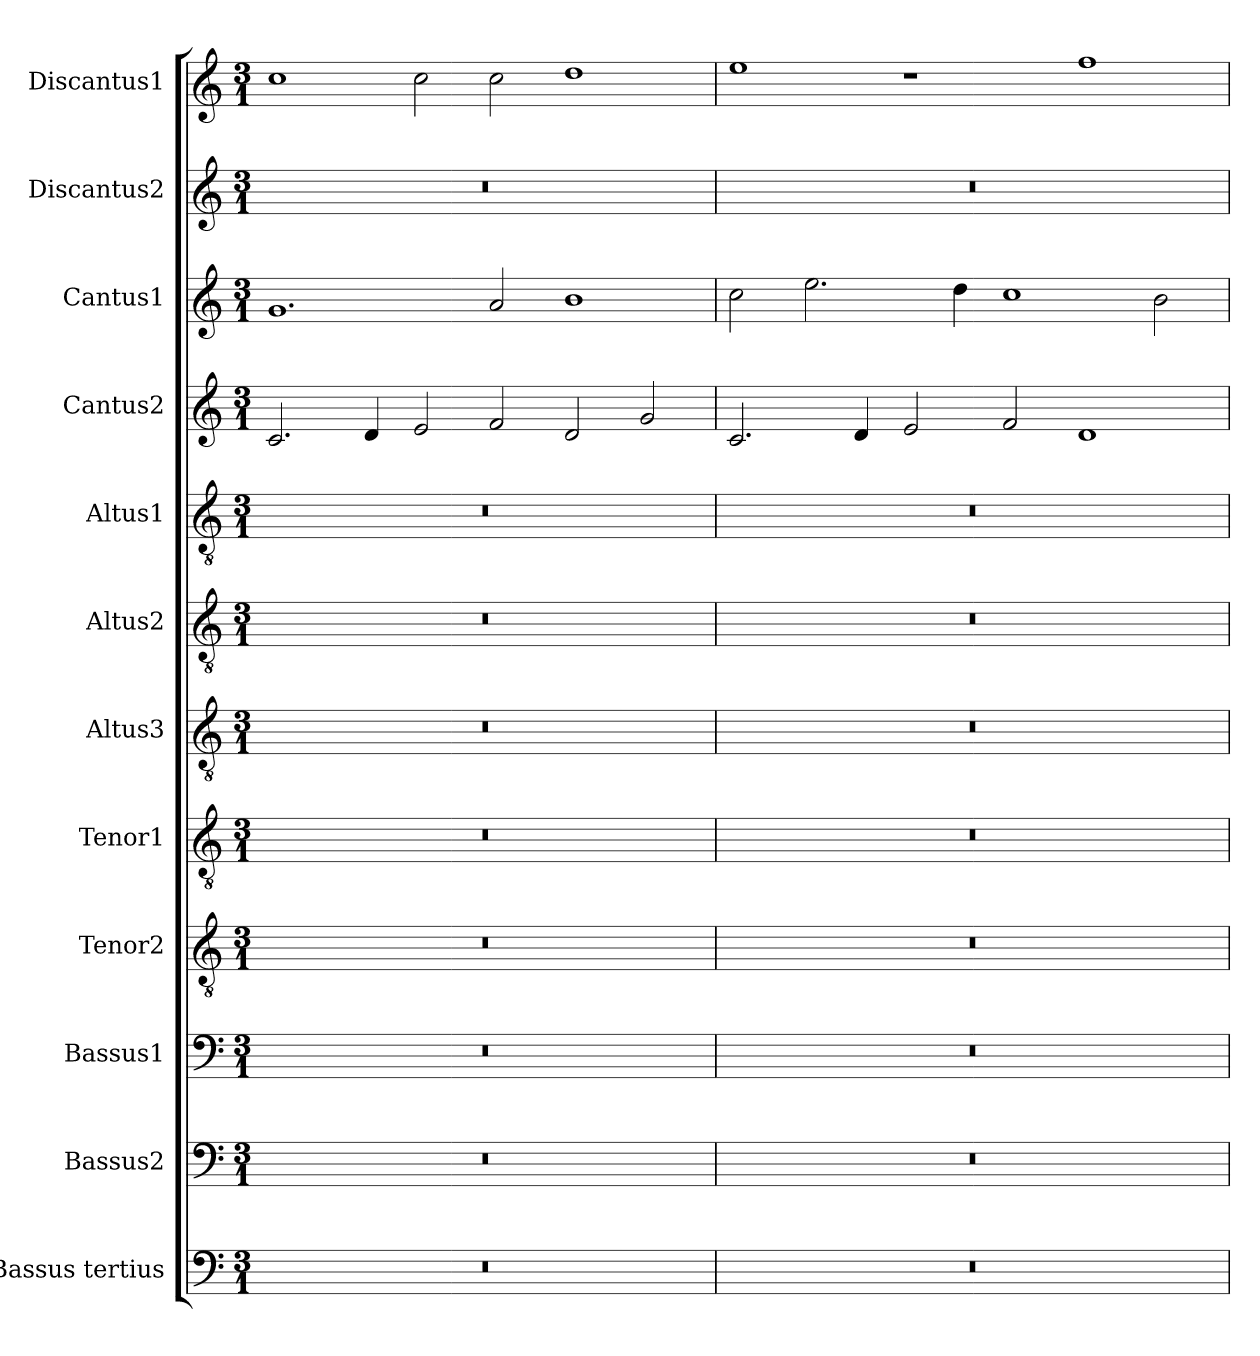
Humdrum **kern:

**kern	**kern	**kern	**kern	**kern	**kern	**kern	**kern	**kern	**kern	**kern	**kern
*part12	*part11	*part10	*part9	*part8	*part7	*part6	*part5	*part4	*part3	*part2	*part1
*staff12	*staff11	*staff10	*staff9	*staff8	*staff7	*staff6	*staff5	*staff4	*staff3	*staff2	*staff1
*I"Bassus tertius	*I"Bassus2	*I"Bassus1	*I"Tenor2	*I"Tenor1	*I"Altus3	*I"Altus2	*I"Altus1	*I"Cantus2	*I"Cantus1	*I"Discantus2	*I"Discantus1
*I'B3	*I'B2	*I'B1	*I'T2	*I'T1	*I'A3	*I'A2	*I'A1	*I'C2	*I'C1	*I'D2	*I'D1
*clefF4	*clefF4	*clefF4	*clefGv2	*clefGv2	*clefGv2	*clefGv2	*clefGv2	*clefG2	*clefG2	*clefG2	*clefG2
*k[]	*k[]	*k[]	*k[]	*k[]	*k[]	*k[]	*k[]	*k[]	*k[]	*k[]	*k[]
*M3/1	*M3/1	*M3/1	*M3/1	*M3/1	*M3/1	*M3/1	*M3/1	*M3/1	*M3/1	*M3/1	*M3/1
=1	=1	=1	=1	=1	=1	=1	=1	=1	=1	=1	=1
0.r	0.r	0.r	0.r	0.r	0.r	0.r	0.r	2.c/	1.g	0.r	1cc
.	.	.	.	.	.	.	.	4d/	.	.	.
.	.	.	.	.	.	.	.	2e/	.	.	2cc\
.	.	.	.	.	.	.	.	2f/	2a/	.	2cc\
.	.	.	.	.	.	.	.	2d/	1b	.	1dd
.	.	.	.	.	.	.	.	2g/	.	.	.
=2	=2	=2	=2	=2	=2	=2	=2	=2	=2	=2	=2
0.r	0.r	0.r	0.r	0.r	0.r	0.r	0.r	2.c/	2cc\	0.r	1ee
.	.	.	.	.	.	.	.	.	2.ee\	.	.
.	.	.	.	.	.	.	.	4d/	.	.	.
.	.	.	.	.	.	.	.	2e/	.	.	1r
.	.	.	.	.	.	.	.	.	4dd\	.	.
.	.	.	.	.	.	.	.	2f/	1cc	.	.
.	.	.	.	.	.	.	.	1d	.	.	1ff
.	.	.	.	.	.	.	.	.	2b\	.	.
=	=	=	=	=	=	=	=	=	=	=	=
*-	*-	*-	*-	*-	*-	*-	*-	*-	*-	*-	*-
